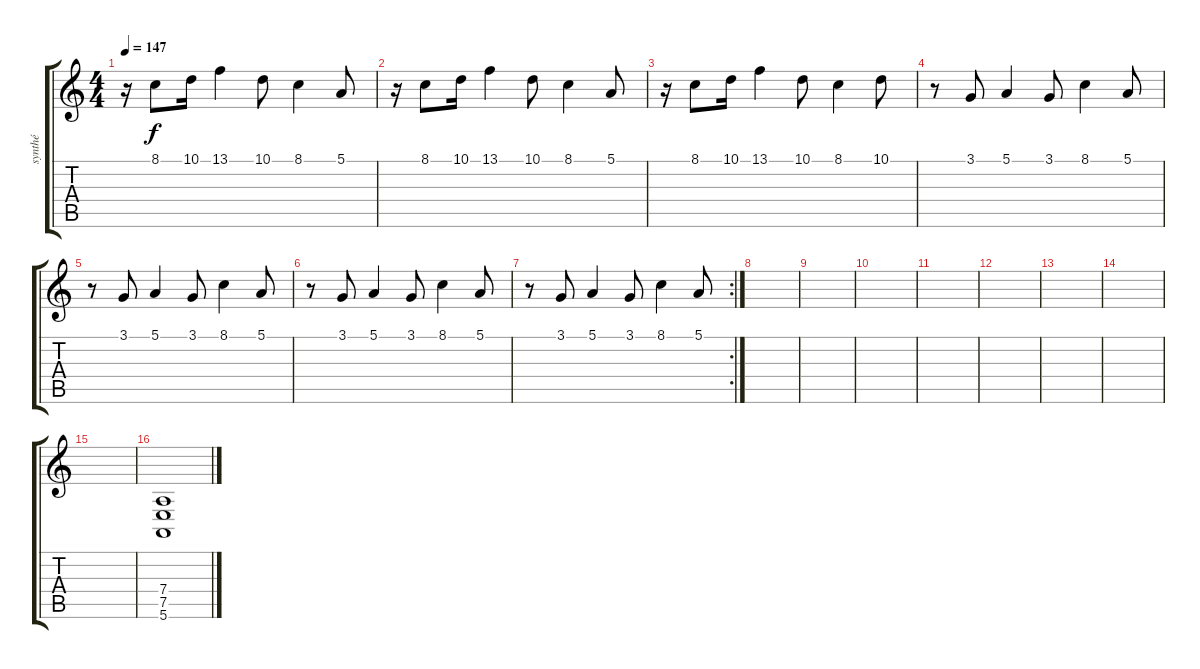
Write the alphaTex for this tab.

\track ("synthé" "synthé") {instrument stringensemble1}
\staff {score tabs}
\tuning (E4 B3 G3 D3 A2 E2) {hide}
\ts (4 4)
\tempo 147
\clef g2
\ks c
r.16{dy f} 8.1.8 10.1.16 13.1.4 10.1.8 8.1.4 5.1.8 |
r.16 8.1.8 10.1.16 13.1.4 10.1.8 8.1.4 5.1.8 |
r.16 8.1.8 10.1.16 13.1.4 10.1.8 8.1.4 10.1.8 |
r.8 3.1.8 5.1.4 3.1.8 8.1.4 5.1.8 |
r.8 3.1.8 5.1.4 3.1.8 8.1.4 5.1.8 |
r.8 3.1.8 5.1.4 3.1.8 8.1.4 5.1.8 |
\rc 2
r.8 3.1.8 5.1.4 3.1.8 8.1.4 5.1.8 |
|
|
|
|
|
|
|
|
(7.4 7.5 5.6).1{instrument synthstrings1}
